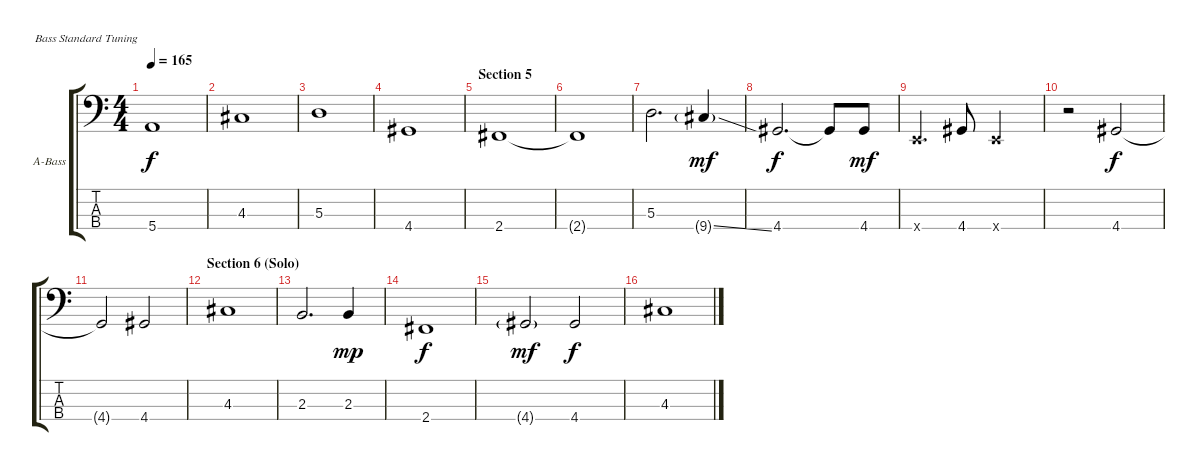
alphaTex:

\bracketExtendMode groupsimilarinstruments
\firstSystemTrackNameOrientation horizontal
\otherSystemsTrackNameOrientation horizontal
\track ("Acoustic Bass" "A-Bass") {instrument acousticbass}
\staff {score tabs}
\tuning (G2 D2 A1 E1)
\ts (4 4)
\tempo 165
\clef f4
\scale
0.333333
\ks c
5.4.1{dy f} |
\scale
0.333333 4.3.1 |
\scale
0.333333 5.3.1 |
\scale
0.333333 4.4.1 |
\section ("" "Section 5")
\scale
0.333333 2.4.1 |
\scale
0.333333 2.4{t}.1 |
\scale
0.333333 5.3.2{d} 9.4{ss g}.4{dy mf} |
\scale
0.333333 4.4.2{d dy f} 4.4{t}.8 4.4.8{dy mf} |
\scale
0.333333 0.4{x}.4{d} 4.4.8 0.4{x}.2 |
\scale
0.333333 r.2 4.4.2{dy f} |
\scale
0.333333 4.4{t}.2 4.4.2 |
\section ("" "Section 6 (Solo)")
\scale
0.333333 4.3.1 |
\scale
0.333333 2.3.2{d} 2.3.4{dy mp} |
\scale
0.333333 2.4.1{dy f} |
\scale
0.333333 4.4{g}.2{dy mf} 4.4.2{dy f} |
\scale
0.333333 4.3.1
